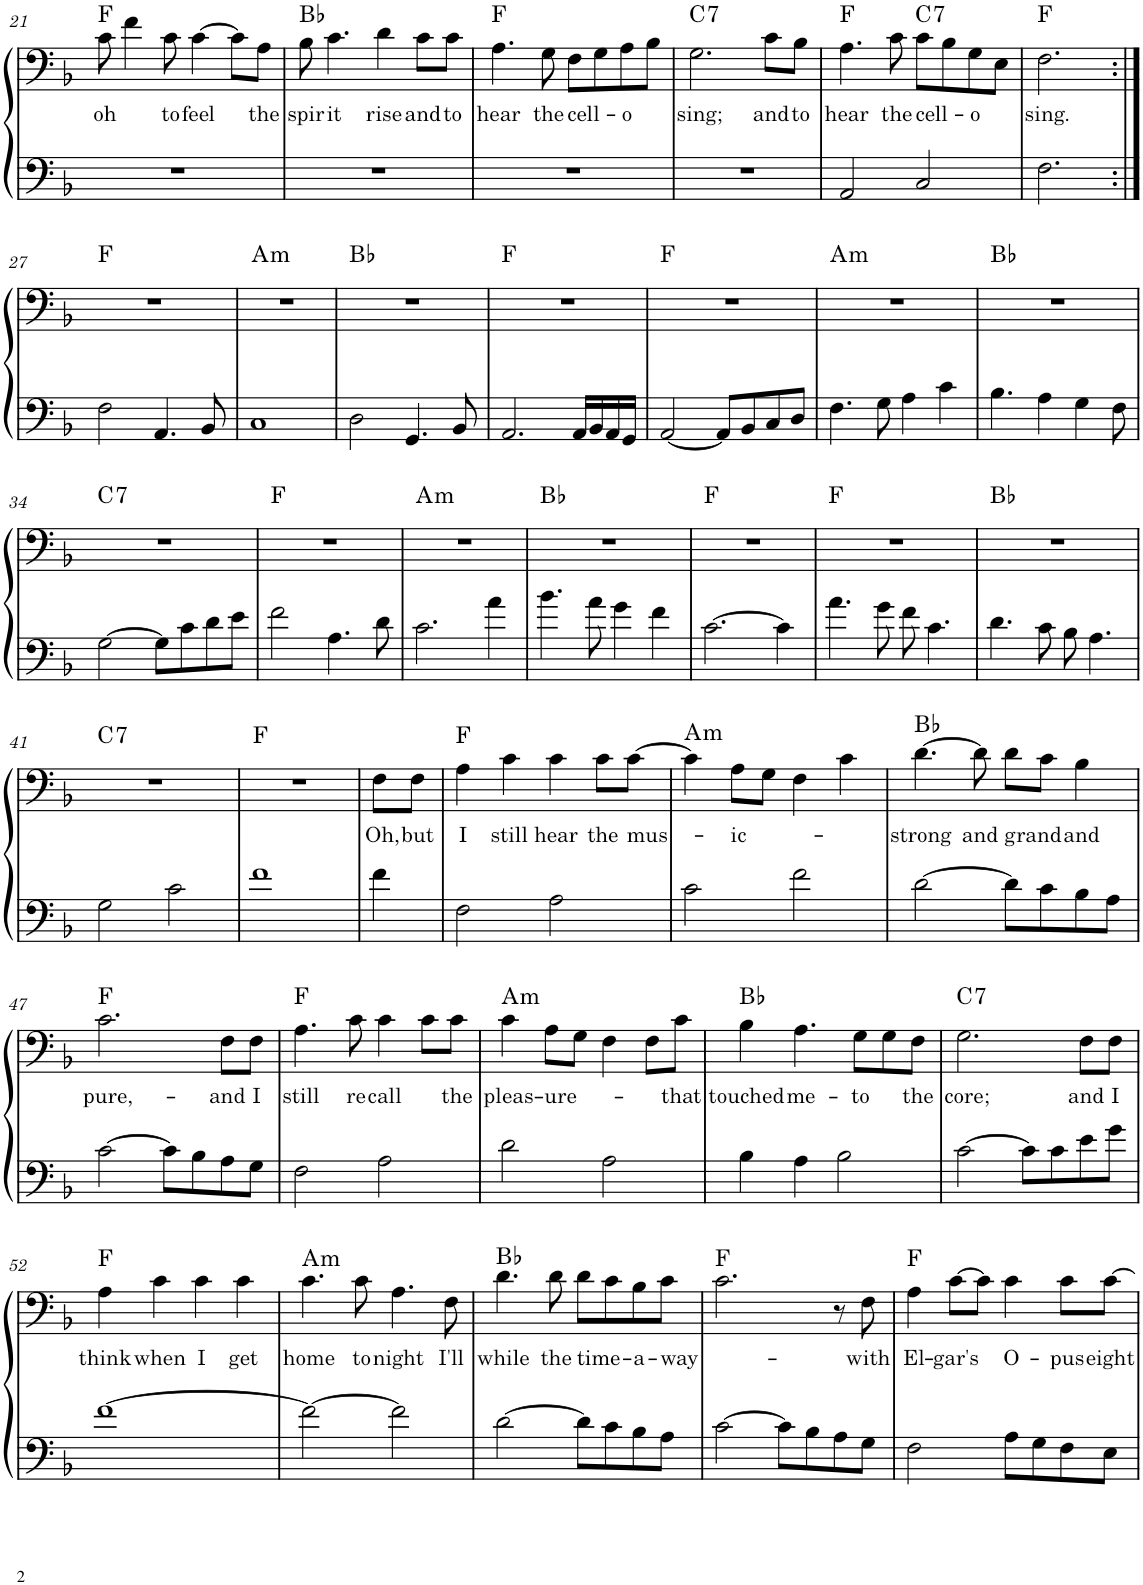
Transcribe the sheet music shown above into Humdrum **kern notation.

**kern	**kern	**text	**harte
*part1	*part1	*part1	*part1
*staff2	*staff1	*staff1	*
*I"Piano	*	*	*
*I'Pno.	*	*	*
!!LO:PB:g=z
*clefF4	*clefF4	*	*
*k[b-]	*k[b-]	*	*
*M4/4	*M4/4	*	*
=21	=21	=21	=21
!	!	!LO:LY:b	!
1r	8c\	oh	F:maj
.	4f\	.	.
!	!	!LO:LY:b	!
.	8c\	to	.
!	!	!LO:LY:b	!
.	[4c\	feel	.
.	8c\L]	.	.
!	!	!LO:LY:b	!
.	8A\J	the	.
=22	=22	=22	=22
!	!	!LO:LY:b	!
1r	8B-\	spir-	Bb:maj
!	!	!LO:LY:b	!
.	4.c\	-it	.
!	!	!LO:LY:b	!
.	4d\	rise	.
!	!	!LO:LY:b	!
.	8c\L	and	.
!	!	!LO:LY:b	!
.	8c\J	to	.
=23	=23	=23	=23
!	!	!LO:LY:b	!
1r	4.A\	hear	F:maj
!	!	!LO:LY:b	!
.	8G\	the	.
!	!	!LO:LY:b	!
.	8F\L	cell-	.
.	8G\	.	.
!	!	!LO:LY:b	!
.	8A\	-o	.
.	8B-\J	.	.
=24	=24	=24	=24
!	!	!LO:LY:b	!LO:H:kt=7
1r	2.G\	sing;	C:7
!	!	!LO:LY:b	!
.	8c\L	and	.
!	!	!LO:LY:b	!
.	8B-\J	to	.
=25	=25	=25	=25
!	!	!LO:LY:b	!
2AA/	4.A\	hear	F:maj
!	!	!LO:LY:b	!
.	8c\	the	.
!	!	!LO:LY:b	!LO:H:kt=7
2C/	8c\L	cell-	C:7
.	8B-\	.	.
!	!	!LO:LY:b	!
.	8G\	-o	.
.	8E\J	.	.
=26	=26	=26	=26
!	!	!LO:LY:b	!
2.F\	2.F\	sing.	F:maj
!!LO:LB:g=z
=27:|!	=27:|!	=27:|!	=27:|!
2F\	1r	.	F:maj
4.AA/	.	.	.
8BB-/	.	.	.
=28	=28	=28	=28
!	!	!	!LO:H:kt=m
1C	1r	.	A:min
=29	=29	=29	=29
2D\	1r	.	Bb:maj
4.GG/	.	.	.
8BB-/	.	.	.
=30	=30	=30	=30
2.AA/	1r	.	F:maj
16AA/LL	.	.	.
16BB-/	.	.	.
16AA/	.	.	.
16GG/JJ	.	.	.
=31	=31	=31	=31
[2AA/	1r	.	F:maj
8AA/L]	.	.	.
8BB-/	.	.	.
8C/	.	.	.
8D/J	.	.	.
=32	=32	=32	=32
!	!	!	!LO:H:kt=m
4.F\	1r	.	A:min
8G\	.	.	.
4A\	.	.	.
4c\	.	.	.
=33	=33	=33	=33
4.B-\	1r	.	Bb:maj
4A\	.	.	.
4G\	.	.	.
8F\	.	.	.
!!LO:LB:g=z
=34	=34	=34	=34
!	!	!	!LO:H:kt=7
[2G\	1r	.	C:7
8G\L]	.	.	.
8c\	.	.	.
8d\	.	.	.
8e\J	.	.	.
=35	=35	=35	=35
2f\	1r	.	F:maj
4.A\	.	.	.
8d\	.	.	.
=36	=36	=36	=36
!	!	!	!LO:H:kt=m
2.c\	1r	.	A:min
4a\	.	.	.
=37	=37	=37	=37
4.b-\	1r	.	Bb:maj
8a\	.	.	.
4g\	.	.	.
4f\	.	.	.
=38	=38	=38	=38
[2.c\	1r	.	F:maj
4c\]	.	.	.
=39	=39	=39	=39
4.a\	1r	.	F:maj
8g\	.	.	.
8f\	.	.	.
4.c\	.	.	.
=40	=40	=40	=40
4.d\	1r	.	Bb:maj
8c\	.	.	.
8B-\	.	.	.
4.A\	.	.	.
!!LO:LB:g=z
=41	=41	=41	=41
!	!	!	!LO:H:kt=7
2G\	1r	.	C:7
2c\	.	.	.
=42	=42	=42	=42
1f	1r	.	F:maj
=43	=43	=43	=43
!	!	!LO:LY:b	!
4f\	8F\L	Oh,	.
!	!	!LO:LY:b	!
.	8F\J	but	.
=44	=44	=44	=44
!	!	!LO:LY:b	!
2F\	4A\	I	F:maj
!	!	!LO:LY:b	!
.	4c\	still	.
!	!	!LO:LY:b	!
2A\	4c\	hear	.
!	!	!LO:LY:b	!
.	8c\L	the	.
!	!	!LO:LY:b	!
.	[8c\J	mus-	.
=45	=45	=45	=45
!	!	!	!LO:H:kt=m
2c\	4c\]	.	A:min
!	!	!LO:LY:b	!
.	8A\L	ic-	.
.	8G\J	.	.
2f\	4F\	.	.
.	4c\	.	.
=46	=46	=46	=46
!	!	!LO:LY:b	!
[2d\	[4.d\	strong	Bb:maj
!	!	!LO:LY:b	!
.	8d\]	and	.
!	!	!LO:LY:b	!
8d\L]	8d\L	grand-	.
8c\	8c\J	.	.
!	!	!LO:LY:b	!
8B-\	4B-\	-and	.
8A\J	.	.	.
!!LO:LB:g=z
=47	=47	=47	=47
!	!	!LO:LY:b	!
[2c\	2.c\	pure,-	F:maj
8c\L]	.	.	.
8B-\	.	.	.
!	!	!LO:LY:b	!
8A\	8F\L	and	.
!	!	!LO:LY:b	!
8G\J	8F\J	I	.
=48	=48	=48	=48
!	!	!LO:LY:b	!
2F\	4.A\	still	F:maj
!	!	!LO:LY:b	!
.	8c\	re-	.
!	!	!LO:LY:b	!
2A\	4c\	-call	.
.	8c\L	.	.
!	!	!LO:LY:b	!
.	8c\J	the	.
=49	=49	=49	=49
!	!	!LO:LY:b	!LO:H:kt=m
2d\	4c\	pleas-	A:min
!	!	!LO:LY:b	!
.	8A\L	-ure-	.
.	8G\J	.	.
2A\	4F\	.	.
.	8F\L	.	.
!	!	!LO:LY:b	!
.	8c\J	that	.
=50	=50	=50	=50
!	!	!LO:LY:b	!
4B-\	4B-\	touched-	Bb:maj
!	!	!LO:LY:b	!
4A\	4.A\	-me-	.
2B-\	.	.	.
!	!	!LO:LY:b	!
.	8G\L	-to	.
.	8G\	.	.
!	!	!LO:LY:b	!
.	8F\J	the	.
=51	=51	=51	=51
!	!	!LO:LY:b	!LO:H:kt=7
[2c\	2.G\	core;	C:7
8c\L]	.	.	.
8c\	.	.	.
!	!	!LO:LY:b	!
8e\	8F\L	and	.
!	!	!LO:LY:b	!
8g\J	8F\J	I	.
!!LO:LB:g=z
=52	=52	=52	=52
!	!	!LO:LY:b	!
[1f	4A\	think	F:maj
!	!	!LO:LY:b	!
.	4c\	when	.
!	!	!LO:LY:b	!
.	4c\	I	.
!	!	!LO:LY:b	!
.	4c\	get	.
=53	=53	=53	=53
!	!	!LO:LY:b	!LO:H:kt=m
2f\_	4.c\	home	A:min
!	!	!LO:LY:b	!
.	8c\	to-	.
!	!	!LO:LY:b	!
2f\]	4.A\	night	.
!	!	!LO:LY:b	!
.	8F\	I'll	.
=54	=54	=54	=54
!	!	!LO:LY:b	!
[2d\	4.d\	while	Bb:maj
!	!	!LO:LY:b	!
.	8d\	the	.
!	!	!LO:LY:b	!
8d\L]	8d\L	time-	.
8c\	8c\	.	.
!	!	!LO:LY:b	!
8B-\	8B-\	-a-	.
!	!	!LO:LY:b	!
8A\J	8c\J	-way-	.
=55	=55	=55	=55
[2c\	2.c\	.	F:maj
8c\L]	.	.	.
8B-\	.	.	.
8A\	8r	.	.
!	!	!LO:LY:b	!
8G\J	8F\	-with	.
=56	=56	=56	=56
!	!	!LO:LY:b	!
2F\	4A\	-El-	F:maj
!	!	!LO:LY:b	!
.	[8c\L	gar's	.
.	8c\J]	.	.
!	!	!LO:LY:b	!
8A\L	4c\	O-	.
8G\	.	.	.
!	!	!LO:LY:b	!
8F\	8c\L	-pus	.
!	!	!LO:LY:b	!
8E\J	[8c\J	eight-	.
=	=	=	=
*-	*-	*-	*-
